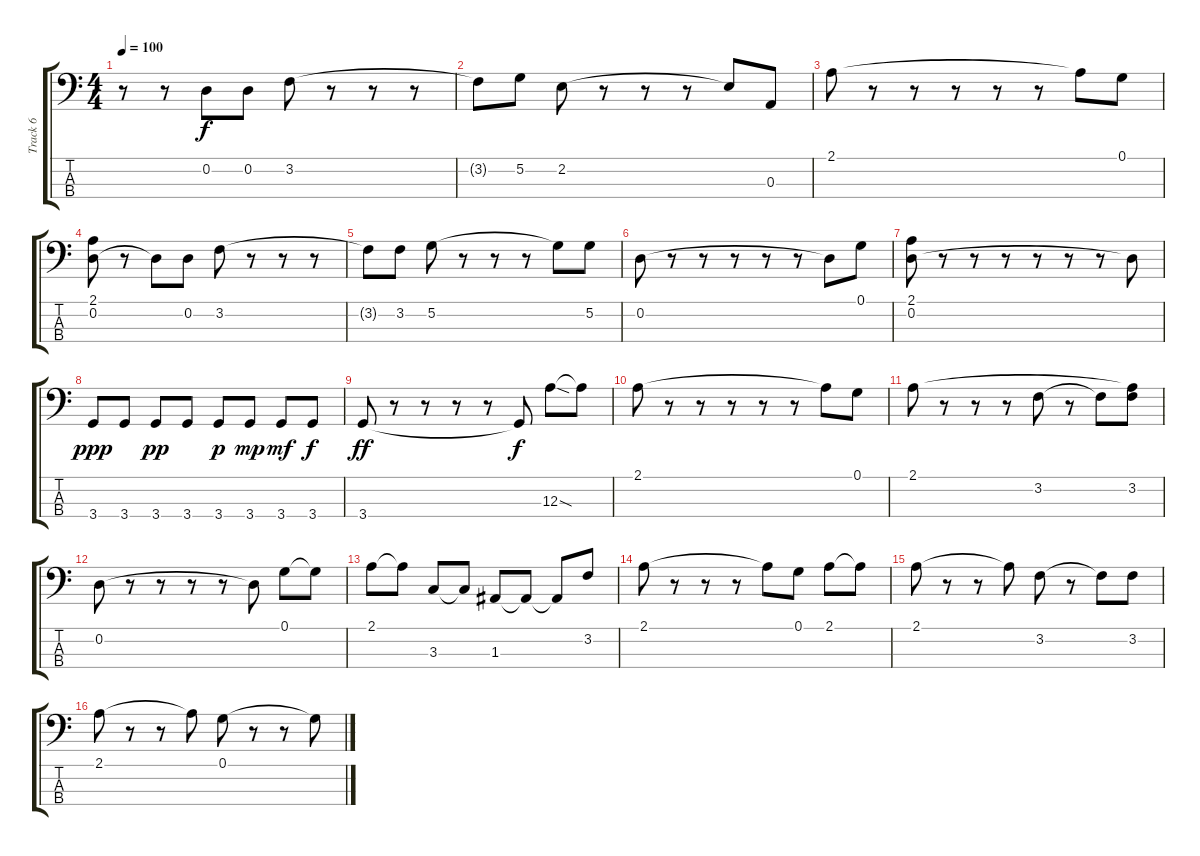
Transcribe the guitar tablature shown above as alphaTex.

\track ("Track 6" "Track 6") {instrument electricbassfinger}
\staff {score tabs}
\tuning (G2 D2 A1 E1) {hide}
\ts (4 4)
\tempo 100
\clef f4
\ks c
r.8{dy f} r.8 0.2{t}.8 0.2.8 3.2.8 r.8 r.8 r.8 |
3.2{t}.8 5.2.8 2.2.8 r.8 r.8 r.8 2.2{t}.8 0.3.8 |
2.1.8 r.8 r.8 r.8 r.8 r.8 2.1{t}.8 0.1.8 |
(2.1 0.2).8 r.8 0.2{t}.8 0.2.8 3.2.8 r.8 r.8 r.8 |
3.2{t}.8 3.2.8 5.2.8 r.8 r.8 r.8 5.2{t}.8 5.2.8 |
0.2.8 r.8 r.8 r.8 r.8 r.8 0.2{t}.8 0.1.8 |
(2.1 0.2).8 r.8 r.8 r.8 r.8 r.8 r.8 0.2{t}.8 |
3.4.8{dy ppp} 3.4.8 3.4.8{dy pp} 3.4.8 3.4.8{dy p} 3.4.8{dy mp} 3.4.8{dy mf} 3.4.8{dy f} |
3.4.8{dy ff} r.8 r.8 r.8 r.8 3.4{t}.8{dy f} 12.3{sod}.8 12.3{t}.8 |
2.1.8 r.8 r.8 r.8 r.8 r.8 2.1{t}.8 0.1.8 |
2.1.8 r.8 r.8 r.8 3.2.8 r.8 3.2{t}.8 (2.1{t} 3.2).8 |
0.2.8 r.8 r.8 r.8 r.8 0.2{t}.8 0.1.8 0.1{t}.8 |
2.1.8 2.1{t}.8 3.3.8 3.3{t}.8 1.3.8 1.3{t}.8 1.3{t}.8 3.2.8 |
2.1.8 r.8 r.8 r.8 2.1{t}.8 0.1.8 2.1.8 2.1{t}.8 |
2.1.8 r.8 r.8 2.1{t}.8 3.2.8 r.8 3.2{t}.8 3.2.8 |
2.1.8 r.8 r.8 2.1{t}.8 0.1.8 r.8 r.8 0.1{t}.8
